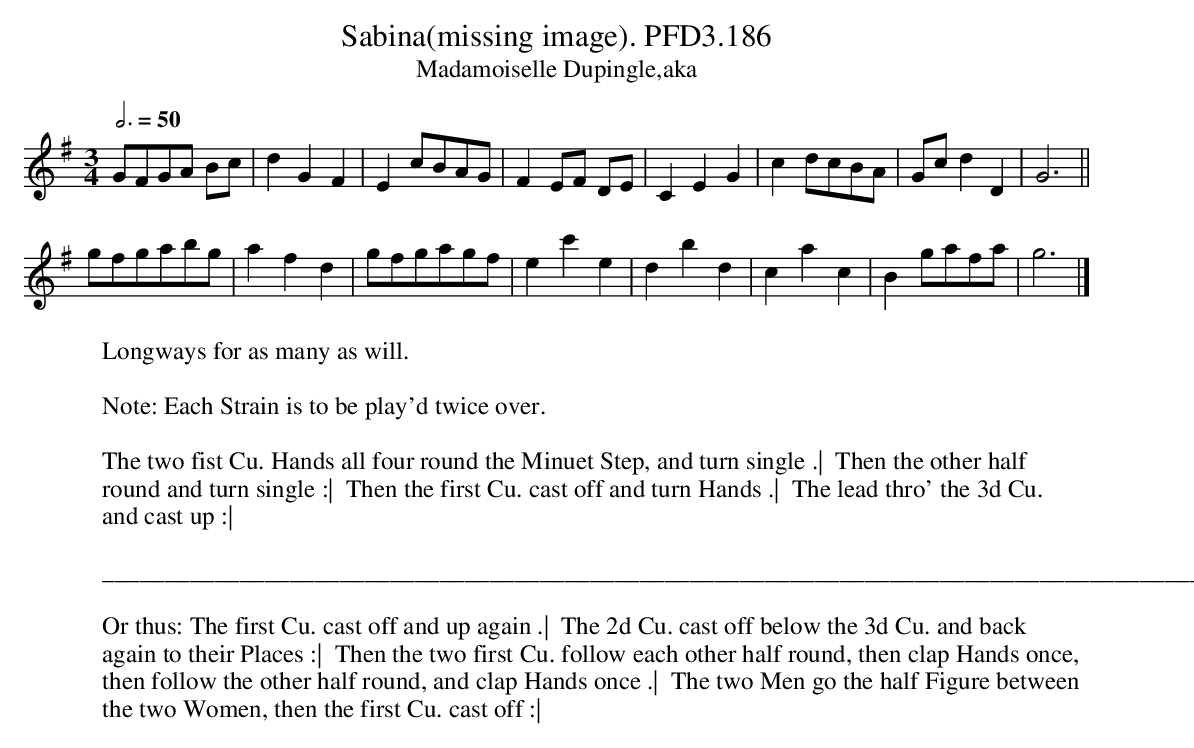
X:1
T:Sabina(missing image). PFD3.186
T:Madamoiselle Dupingle,aka
W:Longways for as many as will.
L:1/8
M:3/4
Q:3/4=50
K:G
GFGA Bc|d2G2F2|E2 cBAG|F2EF DE|C2E2G2|c2dcBA|Gc d2D2|G6 ||
gfgabg|a2f2d2|gfgagf|e2c'2e2|d2b2d2|c2a2c2|B2 gafa|g6 |]
W:
W: Note: Each Strain is to be play'd twice over.
W:
W: The two fist Cu. Hands all four round the Minuet Step, and turn single .|  Then the other half
W: round and turn single :|  Then the first Cu. cast off and turn Hands .|  The lead thro' the 3d Cu.
W: and cast up :|
W:
W: ______________________________________________________________________________________________
W:
W: Or thus: The first Cu. cast off and up again .|  The 2d Cu. cast off below the 3d Cu. and back
W: again to their Places :|  Then the two first Cu. follow each other half round, then clap Hands once,
W: then follow the other half round, and clap Hands once .|  The two Men go the half Figure between
W: the two Women, then the first Cu. cast off :|
